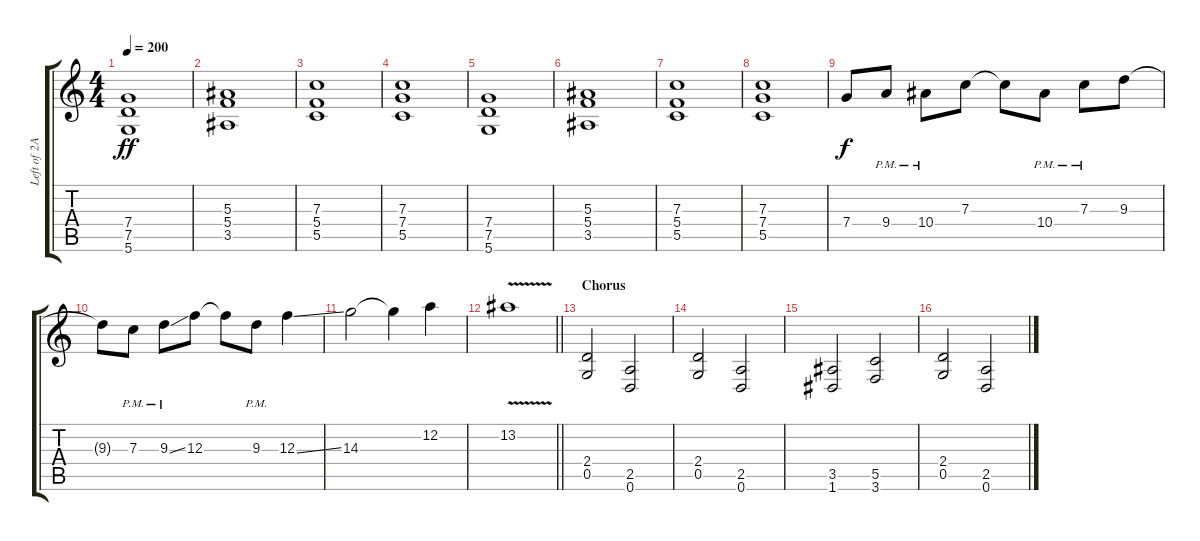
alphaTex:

\track ("Left of 2A" "Left of 2A") {instrument distortionguitar}
\staff {score tabs}
\tuning (D4 A3 F3 C3 G2 D2) {hide}
\ts (4 4)
\tempo 200
\clef g2
\ks c
(7.4 7.5 5.6).1{dy ff} |
(5.3 5.4 3.5).1 |
(7.3 5.4 5.5).1 |
(7.3 7.4 5.5).1 |
(7.4 7.5 5.6).1 |
(5.3 5.4 3.5).1 |
(7.3 5.4 5.5).1 |
(7.3 7.4 5.5).1 |
7.4.8{dy f} 9.4{pm}.8 10.4{pm}.8 7.3.8 7.3{t}.8 10.4{pm}.8 7.3{pm}.8 9.3.8 |
9.3{t}.8 7.3{pm}.8 9.3{ss pm}.8 12.3.8 12.3{t}.8 9.3{pm}.8 12.3{ss}.4 |
14.3.2 14.3{t}.4 12.2.4 |
\barLineRight lightlight
13.2{v}.1 |
\section ("" "Chorus")
(2.4 0.5).2 (2.5 0.6).2 |
(2.4 0.5).2 (2.5 0.6).2 |
(3.5 1.6).2 (5.5 3.6).2 |
(2.4 0.5).2 (2.5 0.6).2
